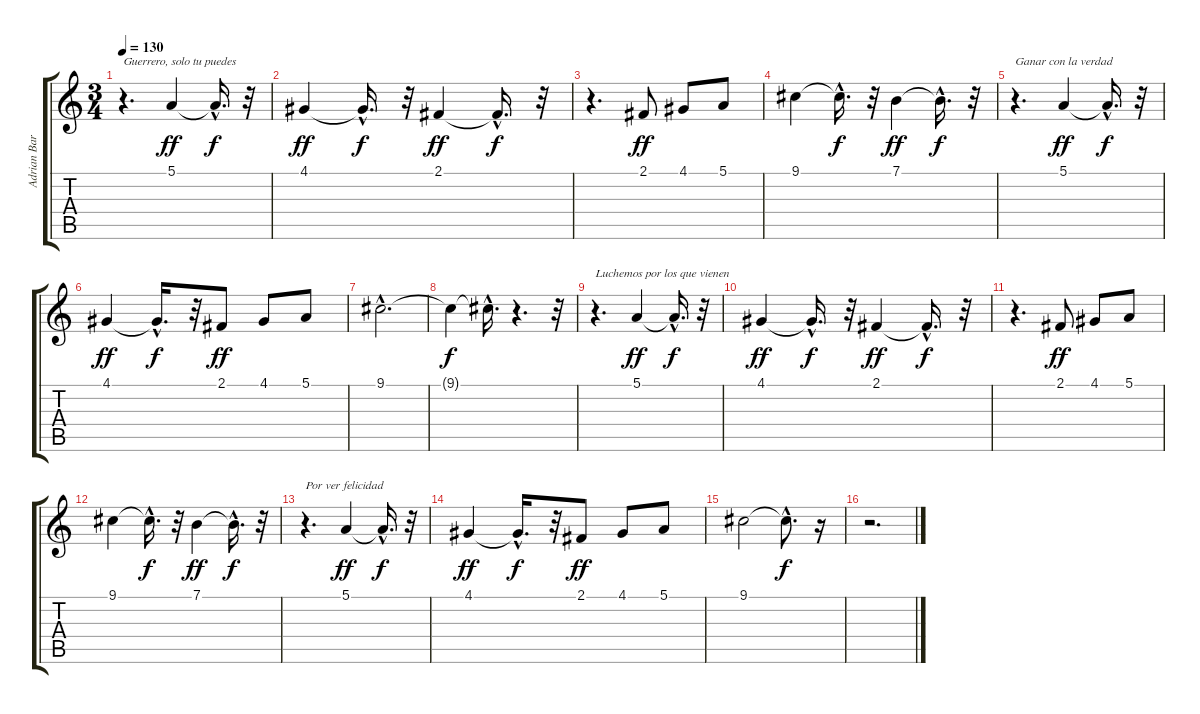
\track ("Adrian Barilari" "Adrian Bar") {instrument cello}
\staff {score tabs}
\tuning (E4 B3 G3 D3 A2 E2) {hide}
\ts (3 4)
\tempo 130
\clef g2
\ks c
r.4{d txt "Guerrero, solo tu puedes" dy f} 5.1.4{dy ff} 5.1{hac t}.16{d dy f} r.32 |
4.1.4{dy ff} 4.1{hac t}.16{d dy f} r.32 2.1.4{dy ff} 2.1{hac t}.16{d dy f} r.32 |
r.4{d} 2.1.8{dy ff} 4.1.8 5.1.8 |
9.1.4 9.1{hac t}.16{d dy f} r.32 7.1.4{dy ff} 7.1{hac t}.16{d dy f} r.32 |
r.4{d txt "Ganar con la verdad"} 5.1.4{dy ff} 5.1{hac t}.16{d dy f} r.32 |
4.1.4{dy ff} 4.1{hac t}.16{d dy f} r.32 2.1.8{dy ff} 4.1.8 5.1.8 |
9.1{hac}.2{d} |
9.1{t}.4{dy f} 9.1{hac t}.16{d} r.4{d} r.32 |
r.4{d txt "Luchemos por los que vienen"} 5.1.4{dy ff} 5.1{hac t}.16{d dy f} r.32 |
4.1.4{dy ff} 4.1{hac t}.16{d dy f} r.32 2.1.4{dy ff} 2.1{hac t}.16{d dy f} r.32 |
r.4{d} 2.1.8{dy ff} 4.1.8 5.1.8 |
9.1.4 9.1{hac t}.16{d dy f} r.32 7.1.4{dy ff} 7.1{hac t}.16{d dy f} r.32 |
r.4{d txt "Por ver felicidad"} 5.1.4{dy ff} 5.1{hac t}.16{d dy f} r.32 |
4.1.4{dy ff} 4.1{hac t}.16{d dy f} r.32 2.1.8{dy ff} 4.1.8 5.1.8 |
9.1.2 9.1{hac t}.8{d dy f} r.16 |
r.2{d}
